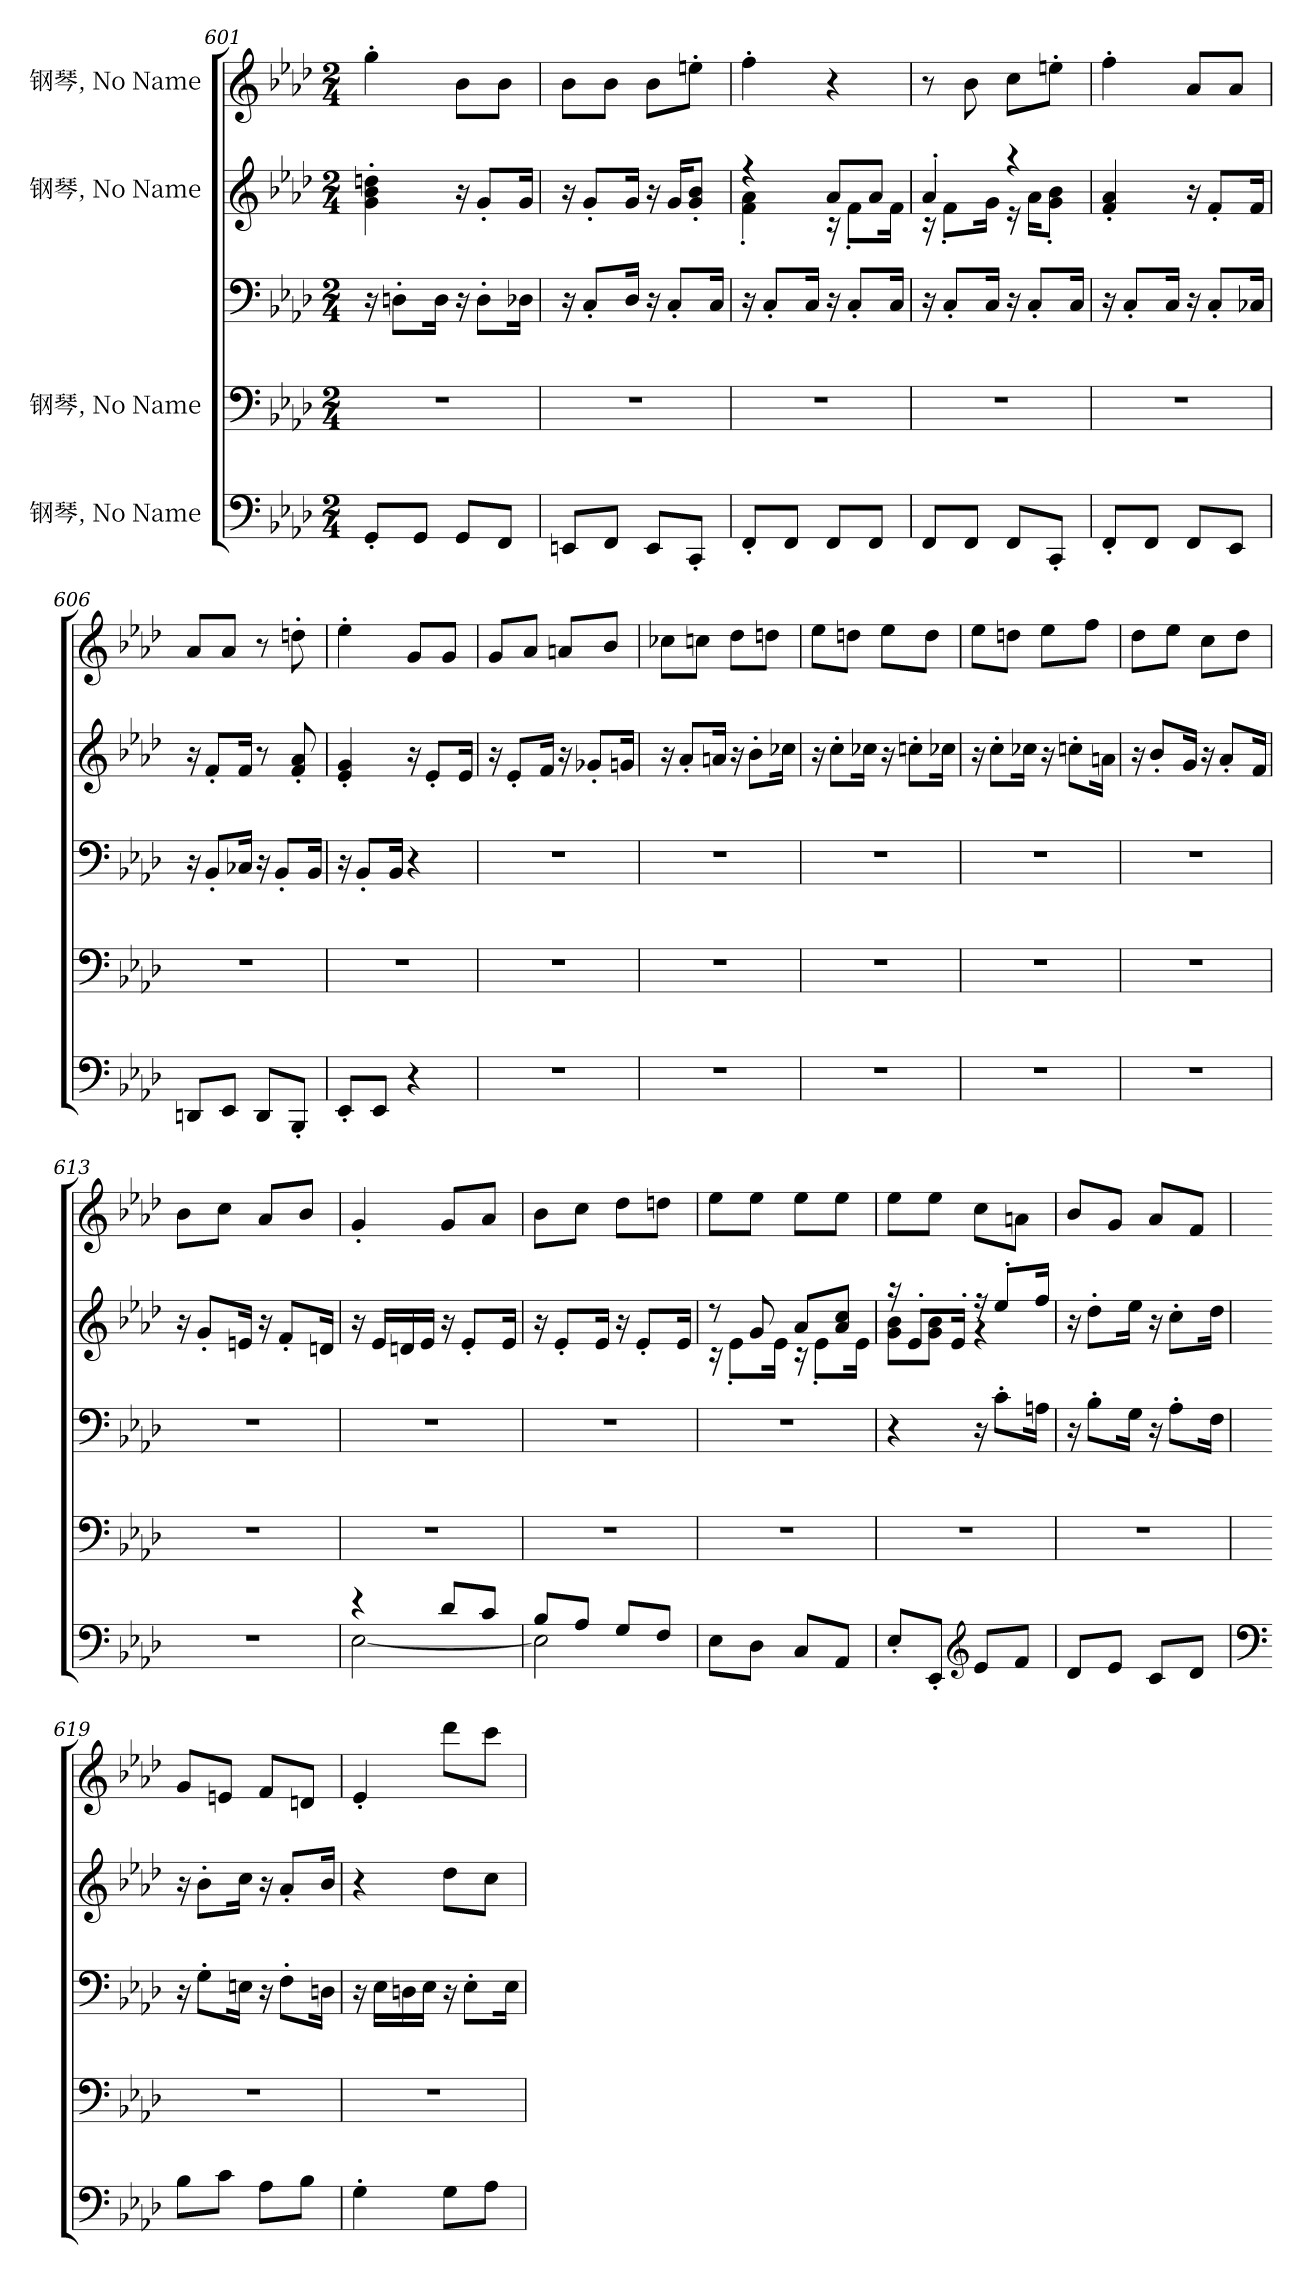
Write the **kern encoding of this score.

**kern	**kern	**kern	**kern	**kern
*part4	*part3	*part3	*part2	*part1
*staff5	*staff4	*staff3	*staff2	*staff1
*I"钢琴, No Name	*I"钢琴, No Name	*	*I"钢琴, No Name	*I"钢琴, No Name
*clefF4	*clefF4	*clefF4	*clefG2	*clefG2
*k[b-e-a-d-]	*k[b-e-a-d-]	*k[b-e-a-d-]	*k[b-e-a-d-]	*k[b-e-a-d-]
*M2/4	*M2/4	*M2/4	*M2/4	*M2/4
*MM134	*MM134	*MM134	*MM134	*MM134
=601	=601	=601	=601	=601
8GG'/L	2r	16r	4g\' 4b-\' 4ddn\'	4gg'\
.	.	8Dn'\L	.	.
8GG/J	.	.	.	.
.	.	16D\Jk	.	.
*	*	*	*	*MM145
8GG/L	.	16r	16r	8b-\L
.	.	8D'\L	8g'/L	.
8FF/J	.	.	.	8b-\J
.	.	16D-X\Jk	16g/Jk	.
=602	=602	=602	=602	=602
8EEn/L	2r	16r	16r	8b-\L
.	.	8C'/L	8g'/L	.
8FF/J	.	.	.	8b-\J
.	.	16D-/Jk	16g/Jk	.
8EE/L	.	16r	16r	8b-\L
.	.	8C'/L	16g/KL	.
8CC'/J	.	.	8g/' 8b-/'J	8een'\J
.	.	16C/Jk	.	.
=603	=603	=603	=603	=603
*	*	*	*	*MM134
*	*	*	*^	*
8FF'/L	2r	16r	4r	4f\' 4a-\'	4ff'\
.	.	8C'/L	.	.	.
8FF/J	.	.	.	.	.
.	.	16C/Jk	.	.	.
*	*	*	*	*	*MM145
8FF/L	.	16r	8a-/L	16r	4r
.	.	8C'/L	.	8f'\L	.
8FF/J	.	.	8a-/J	.	.
.	.	16C/Jk	.	16f\Jk	.
=604	=604	=604	=604	=604	=604
8FF/L	2r	16r	4a-'/	16r	8r
.	.	8C'/L	.	8f'\L	.
8FF/J	.	.	.	.	8b-\
.	.	16C/Jk	.	16g\Jk	.
8FF/L	.	16r	4r	16r	8cc\L
.	.	8C'/L	.	16a-\KL	.
8CC'/J	.	.	.	8g\' 8b-\'J	8een'\J
.	.	16C/Jk	.	.	.
*	*	*	*v	*v	*
!!LO:PB:g=z
=605	=605	=605	=605	=605
*	*	*	*	*MM134
8FF'/L	2r	16r	4f/' 4a-/'	4ff'\
.	.	8C'/L	.	.
8FF/J	.	.	.	.
.	.	16C/Jk	.	.
*	*	*	*	*MM145
8FF/L	.	16r	16r	8a-/L
.	.	8C'/L	8f'/L	.
8EE-/J	.	.	.	8a-/J
.	.	16C-X/Jk	16f/Jk	.
=606	=606	=606	=606	=606
8DDn/L	2r	16r	16r	8a-/L
.	.	8BB-'/L	8f'/L	.
8EE-/J	.	.	.	8a-/J
.	.	16C-X/Jk	16f/Jk	.
8DD/L	.	16r	8r	8r
.	.	8BB-'/L	.	.
8BBB-'/J	.	.	8f/' 8a-/'	8ddn'\
.	.	16BB-/Jk	.	.
=607	=607	=607	=607	=607
*	*	*	*	*MM134
8EE-'/L	2r	16r	4e-/' 4g/'	4ee-'\
.	.	8BB-'/L	.	.
8EE-/J	.	.	.	.
.	.	16BB-/Jk	.	.
*	*	*	*	*MM145
4r	.	4r	16r	8g/L
.	.	.	8e-'/L	.
.	.	.	.	8g/J
.	.	.	16e-/Jk	.
=608	=608	=608	=608	=608
2r	2r	2r	16r	8g/L
.	.	.	8e-'/L	.
.	.	.	.	8a-/J
.	.	.	16f/Jk	.
.	.	.	16r	8an/L
.	.	.	8g-X'/L	.
.	.	.	.	8b-/J
.	.	.	16gn/Jk	.
=609	=609	=609	=609	=609
2r	2r	2r	16r	8cc-X\L
.	.	.	8a-'/L	.
.	.	.	.	8ccn\J
.	.	.	16an/Jk	.
.	.	.	16r	8dd-\L
.	.	.	8b-'\L	.
.	.	.	.	8ddn\J
.	.	.	16cc-X\Jk	.
!!LO:LB:g=z
=610	=610	=610	=610	=610
2r	2r	2r	16r	8ee-\L
.	.	.	8cc'\L	.
.	.	.	.	8ddn\J
.	.	.	16cc-X\Jk	.
.	.	.	16r	8ee-\L
.	.	.	8ccn'\L	.
.	.	.	.	8dd\J
.	.	.	16cc-X\Jk	.
=611	=611	=611	=611	=611
2r	2r	2r	16r	8ee-\L
.	.	.	8cc'\L	.
*	*	*	*	*MM141
.	.	.	.	8ddn\J
.	.	.	16cc-X\Jk	.
*	*	*	*	*MM134
.	.	.	16r	8ee-\L
.	.	.	8ccn'\L	.
.	.	.	.	8ff\J
.	.	.	16an\Jk	.
=612	=612	=612	=612	=612
2r	2r	2r	16r	8dd-\L
.	.	.	8b-'/L	.
.	.	.	.	8ee-\J
.	.	.	16g/Jk	.
.	.	.	16r	8cc\L
.	.	.	8a-'/L	.
.	.	.	.	8dd-\J
.	.	.	16f/Jk	.
=613	=613	=613	=613	=613
2r	2r	2r	16r	8b-\L
.	.	.	8g'/L	.
.	.	.	.	8cc\J
.	.	.	16en/Jk	.
.	.	.	16r	8a-/L
.	.	.	8f'/L	.
.	.	.	.	8b-/J
.	.	.	16dn/Jk	.
=614	=614	=614	=614	=614
*^	*	*	*	*
4r	[2E-\	2r	2r	16r	4g'/
.	.	.	.	16e-/LL	.
.	.	.	.	16dn/	.
.	.	.	.	16e-/JJ	.
*	*	*	*	*	*MM145
8d-/L	.	.	.	16r	8g/L
.	.	.	.	8e-'/L	.
8c/J	.	.	.	.	8a-/J
.	.	.	.	16e-/Jk	.
!!LO:PB:g=z
=615	=615	=615	=615	=615	=615
8B-/L	2E-\]	2r	2r	16r	8b-\L
.	.	.	.	8e-'/L	.
8A-/J	.	.	.	.	8cc\J
.	.	.	.	16e-/Jk	.
8G/L	.	.	.	16r	8dd-\L
.	.	.	.	8e-'/L	.
8F/J	.	.	.	.	8ddn\J
.	.	.	.	16e-/Jk	.
*v	*v	*	*	*	*
=616	=616	=616	=616	=616
*	*	*	*^	*
8E-\L	2r	2r	8r	16r	8ee-\L
.	.	.	.	8e-'\L	.
8D-\J	.	.	8g/	.	8ee-\J
.	.	.	.	16e-\Jk	.
8C/L	.	.	8a-/L	16r	8ee-\L
.	.	.	.	8e-'\L	.
8AA-/J	.	.	8a-/ 8cc/J	.	8ee-\J
.	.	.	.	16e-\Jk	.
=617	=617	=617	=617	=617	=617
8E-'/L	2r	4r	16r	8g\ 8b-\L	8ee-\L
.	.	.	8e-'/L	.	.
8EE-'/J	.	.	.	8g\ 8b-\J	8ee-\J
.	.	.	16e-'/Jk	.	.
*clefG2	*	*	*	*	*
*	*	*	*	*	*MM145
8e-/L	.	16r	16r	4r	8cc\L
.	.	8c'\L	8ee-'/L	.	.
8f/J	.	.	.	.	8an\J
.	.	16An\Jk	16ff/Jk	.	.
*	*	*	*v	*v	*
=618	=618	=618	=618	=618
8d-/L	2r	16r	16r	8b-/L
.	.	8B-'\L	8dd-'\L	.
8e-/J	.	.	.	8g/J
.	.	16G\Jk	16ee-\Jk	.
8c/L	.	16r	16r	8a-/L
.	.	8A-'\L	8cc'\L	.
8d-/J	.	.	.	8f/J
.	.	16F\Jk	16dd-\Jk	.
=619	=619	=619	=619	=619
*clefF4	*	*	*	*
8B-\L	2r	16r	16r	8g/L
.	.	8G'\L	8b-'\L	.
8c\J	.	.	.	8en/J
.	.	16En\Jk	16cc\Jk	.
8A-\L	.	16r	16r	8f/L
.	.	8F'\L	8a-'/L	.
8B-\J	.	.	.	8dn/J
.	.	16Dn\Jk	16b-/Jk	.
!!LO:LB:g=z
=620	=620	=620	=620	=620
4G'\	2r	16r	4r	4e-'/
.	.	16E-\LL	.	.
.	.	16Dn\	.	.
.	.	16E-\JJ	.	.
*	*	*	*	*MM145
8G\L	.	16r	8dd-\L	8ddd-\L
.	.	8E-'\L	.	.
8A-\J	.	.	8cc\J	8ccc\J
.	.	16E-\Jk	.	.
=	=	=	=	=
*-	*-	*-	*-	*-
